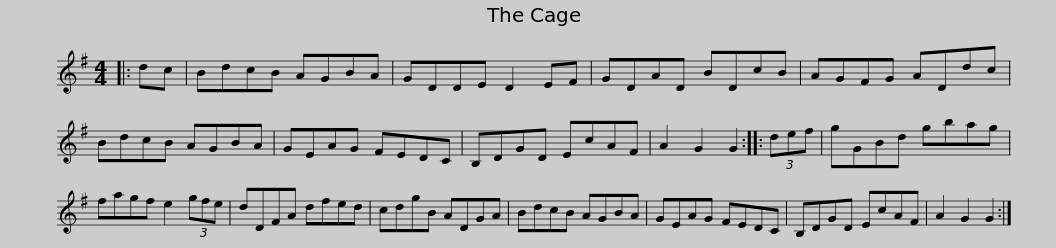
X:1
L:1/8
M:4/4
I:linebreak $
K:G
V:1 treble
V:1
|: dc | BdcB AGBA | GDDE D2 EF | GDAD BDcB | AGFG ADdc | %5
 BdcB AGBA |$ GEAG FEDC | B,DGD EcAF | A2 G2 G2 :: (3def | %10
 gGBd gbag | fagf e2 (3gfe |$ dDFA dfed | cdgB ADGA | BdcB AGBA | %15
 GEAG FEDC | B,DGD EcAF | A2 G2 G2 :| %18
